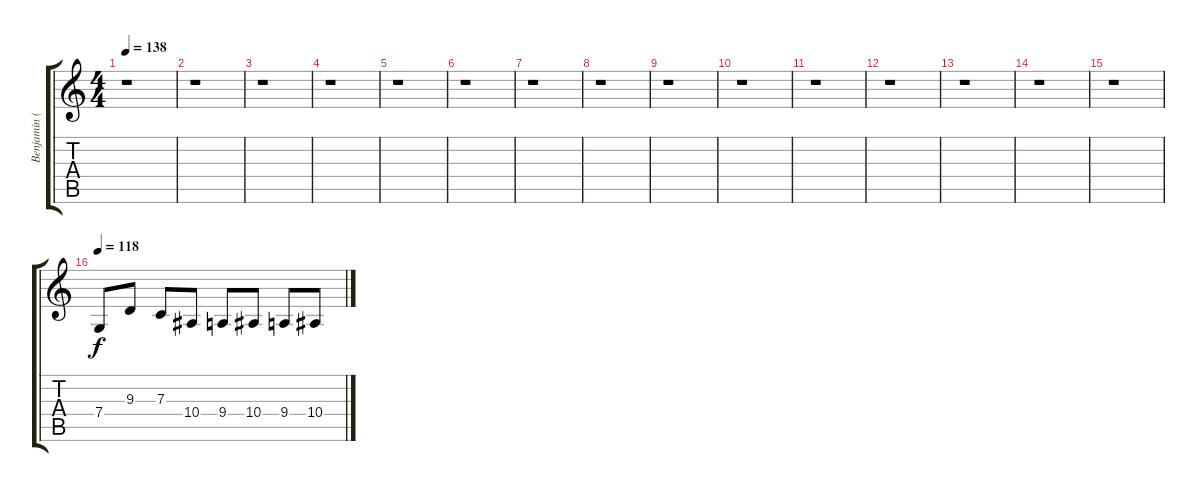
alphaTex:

\track ("Benjamin (KeybMid)" "Benjamin (") {instrument churchorgan}
\staff {score tabs}
\tuning (D4 A3 F3 C3 G2 D2) {hide}
\ts (4 4)
\tempo 138
\clef g2
\ks c
r.1{dy f} |
r.1 |
r.1 |
r.1 |
r.1 |
r.1 |
r.1 |
r.1 |
r.1 |
r.1 |
r.1 |
r.1 |
r.1 |
r.1 |
r.1 |
\tempo 118
7.4.8{volume 13 balance 8 instrument fx4atmosphere} 9.3.8 7.3.8 10.4.8 9.4.8 10.4.8 9.4.8 10.4.8
